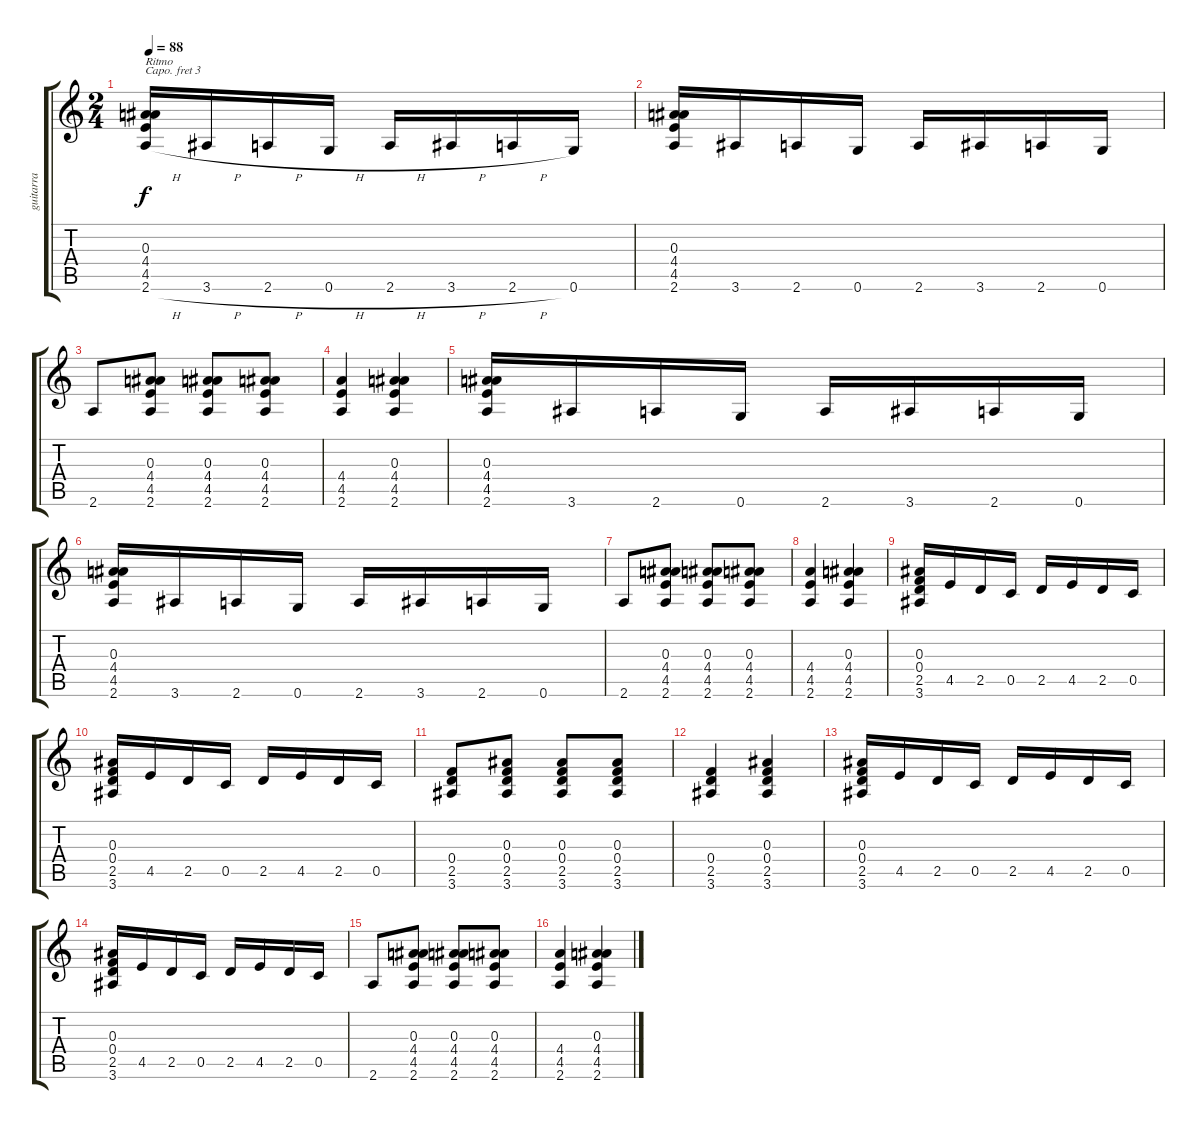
\track ("guitarra" "guitarra") {instrument acousticguitarnylon}
\staff {score tabs}
\capo 3
\tuning (E4 B3 G3 D3 A2 E2) {hide}
\ts (2 4)
\tempo 88
\clef g2
\ks c
(0.3 4.4 4.5 2.6{h}).16{txt "Ritmo" dy f instrument acousticguitarnylon} 3.6{h}.16 2.6{h}.16 0.6{h}.16 2.6{h}.16 3.6{h}.16 2.6{h}.16 0.6.16 |
(0.3 4.4 4.5 2.6).16 3.6.16 2.6.16 0.6.16 2.6.16 3.6.16 2.6.16 0.6.16 |
2.6.8 (0.3 4.4 4.5 2.6).8 (0.3 4.4 4.5 2.6).8 (0.3 4.4 4.5 2.6).8 |
(4.4 4.5 2.6).4 (0.3 4.4 4.5 2.6).4 |
(0.3 4.4 4.5 2.6).16 3.6.16 2.6.16 0.6.16 2.6.16 3.6.16 2.6.16 0.6.16 |
(0.3 4.4 4.5 2.6).16 3.6.16 2.6.16 0.6.16 2.6.16 3.6.16 2.6.16 0.6.16 |
2.6.8 (0.3 4.4 4.5 2.6).8 (0.3 4.4 4.5 2.6).8 (0.3 4.4 4.5 2.6).8 |
(4.4 4.5 2.6).4 (0.3 4.4 4.5 2.6).4 |
(0.3 0.4 2.5 3.6).16 4.5.16 2.5.16 0.5.16 2.5.16 4.5.16 2.5.16 0.5.16 |
(0.3 0.4 2.5 3.6).16 4.5.16 2.5.16 0.5.16 2.5.16 4.5.16 2.5.16 0.5.16 |
(0.4 2.5 3.6).8 (0.3 0.4 2.5 3.6).8 (0.3 0.4 2.5 3.6).8 (0.3 0.4 2.5 3.6).8 |
(0.4 2.5 3.6).4 (0.3 0.4 2.5 3.6).4 |
(0.3 0.4 2.5 3.6).16 4.5.16 2.5.16 0.5.16 2.5.16 4.5.16 2.5.16 0.5.16 |
(0.3 0.4 2.5 3.6).16 4.5.16 2.5.16 0.5.16 2.5.16 4.5.16 2.5.16 0.5.16 |
2.6.8 (0.3 4.4 4.5 2.6).8 (0.3 4.4 4.5 2.6).8 (0.3 4.4 4.5 2.6).8 |
(4.4 4.5 2.6).4 (0.3 4.4 4.5 2.6).4
